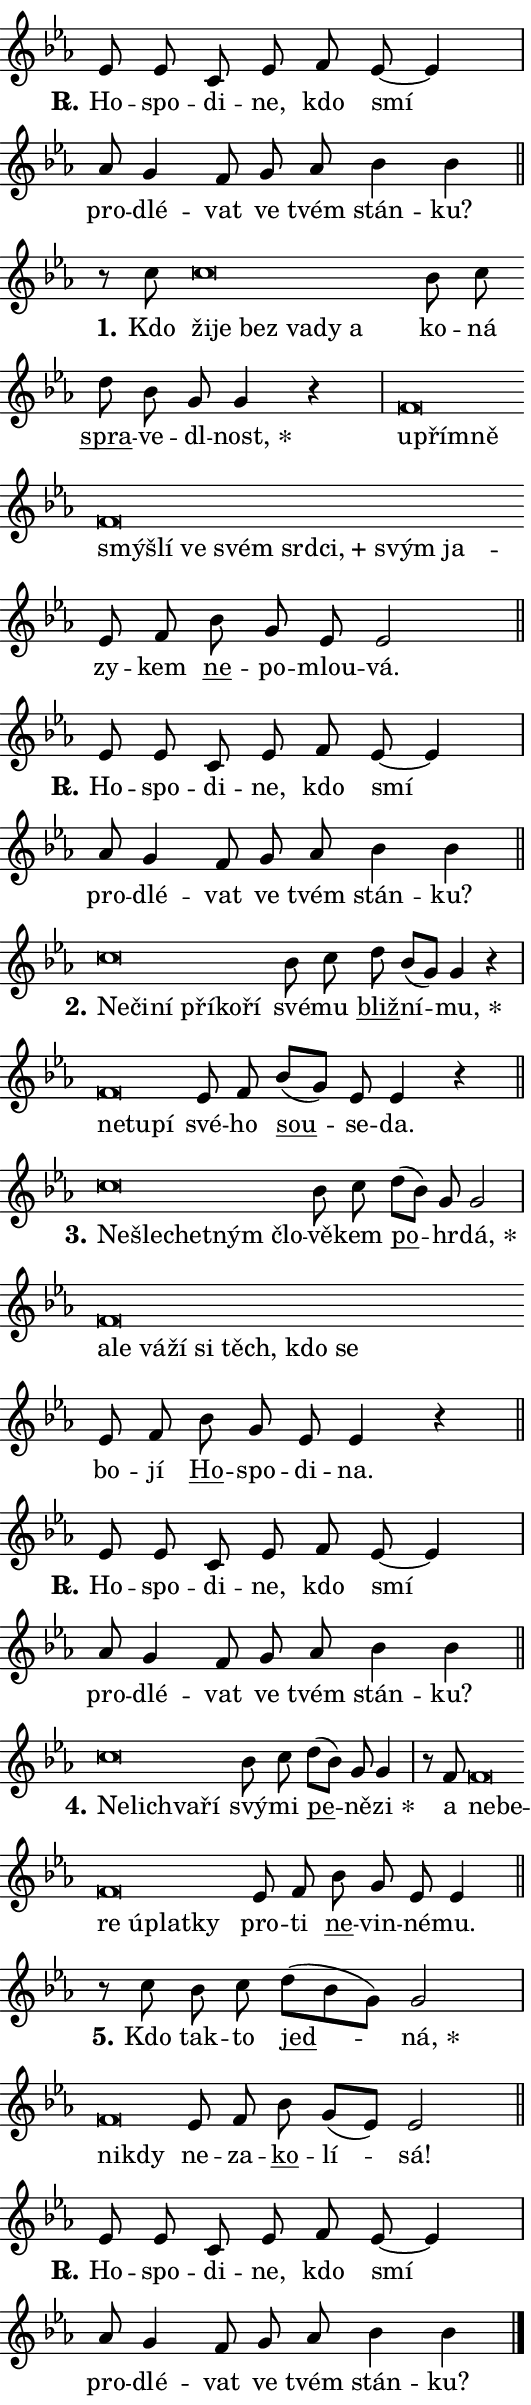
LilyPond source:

\version "2.24.0"
\header { tagline = "" }
\paper {
  indent = 0\cm
  top-margin = 0\cm
  right-margin = 0.13\cm % to fit lyric hyphens
  bottom-margin = 0\cm
  left-margin = 0\cm
  paper-width = 9\cm
  page-breaking = #ly:one-page-breaking
  system-system-spacing.basic-distance = #11
  score-system-spacing.basic-distance = #11
  ragged-last = ##f
}


%% Author: Thomas Morley
%% https://lists.gnu.org/archive/html/lilypond-user/2020-05/msg00002.html
#(define (line-position grob)
"Returns position of @var[grob} in current system:
   @code{'start}, if at first time-step
   @code{'end}, if at last time-step
   @code{'middle} otherwise
"
  (let* ((col (ly:item-get-column grob))
         (ln (ly:grob-object col 'left-neighbor))
         (rn (ly:grob-object col 'right-neighbor))
         (col-to-check-left (if (ly:grob? ln) ln col))
         (col-to-check-right (if (ly:grob? rn) rn col))
         (break-dir-left
           (and
             (ly:grob-property col-to-check-left 'non-musical #f)
             (ly:item-break-dir col-to-check-left)))
         (break-dir-right
           (and
             (ly:grob-property col-to-check-right 'non-musical #f)
             (ly:item-break-dir col-to-check-right))))
        (cond ((eqv? 1 break-dir-left) 'start)
              ((eqv? -1 break-dir-right) 'end)
              (else 'middle))))

#(define (tranparent-at-line-position vctor)
  (lambda (grob)
  "Relying on @code{line-position} select the relevant enry from @var{vctor}.
Used to determine transparency,"
    (case (line-position grob)
      ((end) (not (vector-ref vctor 0)))
      ((middle) (not (vector-ref vctor 1)))
      ((start) (not (vector-ref vctor 2))))))

noteHeadBreakVisibility =
#(define-music-function (break-visibility)(vector?)
"Makes @code{NoteHead}s transparent relying on @var{break-visibility}"
#{
  \override NoteHead.transparent =
    #(tranparent-at-line-position break-visibility)
#})

#(define delete-ledgers-for-transparent-note-heads
  (lambda (grob)
    "Reads whether a @code{NoteHead} is transparent.
If so this @code{NoteHead} is removed from @code{'note-heads} from
@var{grob}, which is supposed to be @code{LedgerLineSpanner}.
As a result ledgers are not printed for this @code{NoteHead}"
    (let* ((nhds-array (ly:grob-object grob 'note-heads))
           (nhds-list
             (if (ly:grob-array? nhds-array)
                 (ly:grob-array->list nhds-array)
                 '()))
           ;; Relies on the transparent-property being done before
           ;; Staff.LedgerLineSpanner.after-line-breaking is executed.
           ;; This is fragile ...
           (to-keep
             (remove
               (lambda (nhd)
                 (ly:grob-property nhd 'transparent #f))
               nhds-list)))
      ;; TODO find a better method to iterate over grob-arrays, similiar
      ;; to filter/remove etc for lists
      ;; For now rebuilt from scratch
      (set! (ly:grob-object grob 'note-heads)  '())
      (for-each
        (lambda (nhd)
          (ly:pointer-group-interface::add-grob grob 'note-heads nhd))
        to-keep))))

squashNotes = {
  \override NoteHead.X-extent = #'(-0.2 . 0.2)
  \override NoteHead.Y-extent = #'(-0.75 . 0)
  \override NoteHead.stencil =
    #(lambda (grob)
       (let ((pos (ly:grob-property grob 'staff-position)))
         (begin
           (if (< pos -7) (display "ERROR: Lower brevis then expected\n") (display ""))
           (if (<= pos -6) ly:text-interface::print ly:note-head::print))))
}
unSquashNotes = {
  \revert NoteHead.X-extent
  \revert NoteHead.Y-extent
  \revert NoteHead.stencil
}

hideNotes = \noteHeadBreakVisibility #begin-of-line-visible
unHideNotes = \noteHeadBreakVisibility #all-visible

% work-around for resetting accidentals
% https://lilypond.org/doc/v2.23/Documentation/notation/displaying-rhythms#unmetered-music
cadenzaMeasure = {
  \cadenzaOff
  \partial 1024 s1024
  \cadenzaOn
}

#(define-markup-command (accent layout props text) (markup?)
  "Underline accented syllable"
  (interpret-markup layout props
    #{\markup \override #'(offset . 4.3) \underline { #text }#}))

responsum = \markup \concat {
  "R" \hspace #-1.05 \path #0.1 #'((moveto 0 0.07) (lineto 0.9 0.8)) \hspace #0.05 "."
}

spaceSize = #0.6828661417322834 % exact space size for TeX Gyre Schola

\layout {
  \context {
    \Staff
    \remove "Time_signature_engraver"
    \override LedgerLineSpanner.after-line-breaking = #delete-ledgers-for-transparent-note-heads
  }
  \context {
    \Lyrics {
      \override LyricSpace.minimum-distance = \spaceSize
      \override LyricText.font-name = #"TeX Gyre Schola"
      \override LyricText.font-size = 1
      \override StanzaNumber.font-name = #"TeX Gyre Schola Bold"
      \override StanzaNumber.font-size = 1
    }
  }
  \context {
    \Score 
    \override NoteHead.text =
      #(lambda (grob) 
        (let ((pos (ly:grob-property grob 'staff-position)))
          #{\markup {
            \combine
              \halign #-0.55 \raise #(if (= pos -6) 0 0.5) \override #'(thickness . 2) \draw-line #'(3.2 . 0)
              \musicglyph "noteheads.sM1"
          }#}))
  }
}

% magnetic-lyrics.ily
%
%   written by
%     Jean Abou Samra <jean@abou-samra.fr>
%     Werner Lemberg <wl@gnu.org>
%
%   adapted by
%     Jiri Hon <jiri.hon@gmail.com>
%
% Version 2022-Apr-15

% https://www.mail-archive.com/lilypond-user@gnu.org/msg149350.html

#(define (Left_hyphen_pointer_engraver context)
   "Collect syllable-hyphen-syllable occurrences in lyrics and store
them in properties.  This engraver only looks to the left.  For
example, if the lyrics input is @code{foo -- bar}, it does the
following.

@itemize @bullet
@item
Set the @code{text} property of the @code{LyricHyphen} grob between
@q{foo} and @q{bar} to @code{foo}.

@item
Set the @code{left-hyphen} property of the @code{LyricText} grob with
text @q{foo} to the @code{LyricHyphen} grob between @q{foo} and
@q{bar}.
@end itemize

Use this auxiliary engraver in combination with the
@code{lyric-@/text::@/apply-@/magnetic-@/offset!} hook."
   (let ((hyphen #f)
         (text #f))
     (make-engraver
      (acknowledgers
       ((lyric-syllable-interface engraver grob source-engraver)
        (set! text grob)))
      (end-acknowledgers
       ((lyric-hyphen-interface engraver grob source-engraver)
        ;(when (not (grob::has-interface grob 'lyric-space-interface))
          (set! hyphen grob)));)
      ((stop-translation-timestep engraver)
       (when (and text hyphen)
         (ly:grob-set-object! text 'left-hyphen hyphen))
       (set! text #f)
       (set! hyphen #f)))))

#(define (lyric-text::apply-magnetic-offset! grob)
   "If the space between two syllables is less than the value in
property @code{LyricText@/.details@/.squash-threshold}, move the right
syllable to the left so that it gets concatenated with the left
syllable.

Use this function as a hook for
@code{LyricText@/.after-@/line-@/breaking} if the
@code{Left_@/hyphen_@/pointer_@/engraver} is active."
   (let ((hyphen (ly:grob-object grob 'left-hyphen #f)))
     (when hyphen
       (let ((left-text (ly:spanner-bound hyphen LEFT)))
         (when (grob::has-interface left-text 'lyric-syllable-interface)
           (let* ((common (ly:grob-common-refpoint grob left-text X))
                  (this-x-ext (ly:grob-extent grob common X))
                  (left-x-ext
                   (begin
                     ;; Trigger magnetism for left-text.
                     (ly:grob-property left-text 'after-line-breaking)
                     (ly:grob-extent left-text common X)))
                  ;; `delta` is the gap width between two syllables.
                  (delta (- (interval-start this-x-ext)
                            (interval-end left-x-ext)))
                  (details (ly:grob-property grob 'details))
                  (threshold (assoc-get 'squash-threshold details 0.2)))
             (when (< delta threshold)
               (let* (;; We have to manipulate the input text so that
                      ;; ligatures crossing syllable boundaries are not
                      ;; disabled.  For languages based on the Latin
                      ;; script this is essentially a beautification.
                      ;; However, for non-Western scripts it can be a
                      ;; necessity.
                      (lt (ly:grob-property left-text 'text))
                      (rt (ly:grob-property grob 'text))
                      (is-space (grob::has-interface hyphen 'lyric-space-interface))
                      (space (if is-space " " ""))
                      (extra-delta (if is-space spaceSize 0))
                      ;; Append new syllable.
                      (ltrt-space (if (and (string? lt) (string? rt))
                                (string-append lt space rt)
                                (make-concat-markup (list lt space rt))))
                      ;; Right-align `ltrt` to the right side.
                      (ltrt-space-markup (grob-interpret-markup
                               grob
                               (make-translate-markup
                                (cons (interval-length this-x-ext) 0)
                                (make-right-align-markup ltrt-space)))))
                 (begin
                   ;; Don't print `left-text`.
                   (ly:grob-set-property! left-text 'stencil #f)
                   ;; Set text and stencil (which holds all collected
                   ;; syllables so far) and shift it to the left.
                   (ly:grob-set-property! grob 'text ltrt-space)
                   (ly:grob-set-property! grob 'stencil ltrt-space-markup)
                   (ly:grob-translate-axis! grob (- (- delta extra-delta)) X))))))))))


#(define (lyric-hyphen::displace-bounds-first grob)
   ;; Make very sure this callback isn't triggered too early.
   (let ((left (ly:spanner-bound grob LEFT))
         (right (ly:spanner-bound grob RIGHT)))
     (ly:grob-property left 'after-line-breaking)
     (ly:grob-property right 'after-line-breaking)
     (ly:lyric-hyphen::print grob)))

squashThreshold = #0.4

\layout {
  \context {
    \Lyrics
    \consists #Left_hyphen_pointer_engraver
    \override LyricText.after-line-breaking =
      #lyric-text::apply-magnetic-offset!
    \override LyricHyphen.stencil = #lyric-hyphen::displace-bounds-first
    \override LyricText.details.squash-threshold = \squashThreshold
    \override LyricHyphen.minimum-distance = 0
    \override LyricHyphen.minimum-length = \squashThreshold
  }
}

squashText = \override LyricText.details.squash-threshold = 9999
unSquashText = \override LyricText.details.squash-threshold = \squashThreshold

leftText = \override LyricText.self-alignment-X = #LEFT
unLeftText = \revert LyricText.self-alignment-X

starOffset = #(lambda (grob) 
                (let ((x_offset (ly:self-alignment-interface::aligned-on-x-parent grob)))
                  (if (= x_offset 0) 0 (+ x_offset 1.2))))

star = #(define-music-function (syllable)(string?)
"Append star separator at the end of a syllable"
#{
  \once \override LyricText.X-offset = #starOffset
  \lyricmode { \markup {
    #syllable
    \override #'((font-name . "TeX Gyre Schola Bold")) \hspace #0.2 \lower #0.65 \larger "*"
  } }
#})

starAccent = #(define-music-function (syllable)(string?)
"Append star separator at the end of a syllable and make accent"
#{
  \once \override LyricText.X-offset = #starOffset
  \lyricmode { \markup {
    \accent #syllable
    \override #'((font-name . "TeX Gyre Schola Bold")) \hspace #0.2 \lower #0.65 \larger "*"
  } }
#})

breath = #(define-music-function (syllable)(string?)
"Append breathing indicator at the end of a syllable"
#{
  \lyricmode { \markup { #syllable "+" } }
#})

optionalBreath = #(define-music-function (syllable)(string?)
"Append optional breathing indicator at the end of a syllable"
#{
  \lyricmode { \markup { #syllable "(+)" } }
#})


\score {
    <<
        \new Voice = "melody" { \cadenzaOn \key es \major \relative { es'8 es c es f es~ es4 \cadenzaMeasure \bar "|" as8 g4 f8 g as bes4 bes \cadenzaMeasure \bar "||" \break } }
        \new Lyrics \lyricsto "melody" { \lyricmode { \set stanza = \responsum
Ho -- spo -- di -- ne, kdo smí pro -- dlé -- vat ve tvém stán -- ku? } }
    >>
    \layout {}
}

\score {
    <<
        \new Voice = "melody" { \cadenzaOn \key es \major \relative { r8 c''8 \squashNotes c\breve*1/16 \hideNotes \breve*1/16 \bar "" \breve*1/16 \bar "" \breve*1/16 \bar "" \breve*1/16 \breve*1/16 \bar "" \unHideNotes \unSquashNotes bes8 c \bar "" d bes g g4 r \cadenzaMeasure \bar "|" \squashNotes f\breve*1/16 \hideNotes \breve*1/16 \bar "" \breve*1/16 \bar "" \breve*1/16 \bar "" \breve*1/16 \bar "" \breve*1/16 \bar "" \breve*1/16 \bar "" \breve*1/16 \bar "" \breve*1/16 \bar "" \breve*1/16 \breve*1/16 \bar "" \unHideNotes \unSquashNotes es8 f \bar "" bes g es es2 \cadenzaMeasure \bar "||" \break } }
        \new Lyrics \lyricsto "melody" { \lyricmode { \set stanza = "1."
Kdo \leftText ži -- \squashText je bez va -- dy a \unLeftText \unSquashText ko -- ná \markup \accent spra -- ve -- dl -- \star nost, \leftText u -- \squashText přím -- ně smý -- šlí ve svém srd -- \breath "ci," svým ja -- \unLeftText \unSquashText zy -- kem \markup \accent ne -- po -- mlou -- vá. } }
    >>
    \layout {}
}

\score {
    <<
        \new Voice = "melody" { \cadenzaOn \key es \major \relative { es'8 es c es f es~ es4 \cadenzaMeasure \bar "|" as8 g4 f8 g as bes4 bes \cadenzaMeasure \bar "||" \break } }
        \new Lyrics \lyricsto "melody" { \lyricmode { \set stanza = \responsum
Ho -- spo -- di -- ne, kdo smí pro -- dlé -- vat ve tvém stán -- ku? } }
    >>
    \layout {}
}

\score {
    <<
        \new Voice = "melody" { \cadenzaOn \key es \major \relative { \squashNotes c''\breve*1/16 \hideNotes \breve*1/16 \bar "" \breve*1/16 \bar "" \breve*1/16 \bar "" \breve*1/16 \breve*1/16 \bar "" \unHideNotes \unSquashNotes bes8 c \bar "" d bes[( g)] g4 r \cadenzaMeasure \bar "|" \squashNotes f\breve*1/16 \hideNotes \breve*1/16 \breve*1/16 \bar "" \unHideNotes \unSquashNotes es8 f \bar "" bes[( g)] es es4 r \cadenzaMeasure \bar "||" \break } }
        \new Lyrics \lyricsto "melody" { \lyricmode { \set stanza = "2."
\leftText Ne -- \squashText či -- ní pří -- ko -- ří \unLeftText \unSquashText své -- mu \markup \accent bliž -- ní -- \star mu, \leftText ne -- \squashText tu -- pí \unLeftText \unSquashText své -- ho \markup \accent sou -- se -- da. } }
    >>
    \layout {}
}

\score {
    <<
        \new Voice = "melody" { \cadenzaOn \key es \major \relative { \squashNotes c''\breve*1/16 \hideNotes \breve*1/16 \bar "" \breve*1/16 \bar "" \breve*1/16 \breve*1/16 \bar "" \unHideNotes \unSquashNotes bes8 c \bar "" d[( bes)] g g2 \cadenzaMeasure \bar "|" \squashNotes f\breve*1/16 \hideNotes \breve*1/16 \bar "" \breve*1/16 \bar "" \breve*1/16 \bar "" \breve*1/16 \bar "" \breve*1/16 \bar "" \breve*1/16 \breve*1/16 \bar "" \unHideNotes \unSquashNotes es8 f \bar "" bes g es es4 r \cadenzaMeasure \bar "||" \break } }
        \new Lyrics \lyricsto "melody" { \lyricmode { \set stanza = "3."
\leftText Ne -- \squashText šle -- chet -- ným člo -- \unLeftText \unSquashText vě -- kem \markup \accent po -- hr -- \star dá, \leftText a -- \squashText le vá -- ží si těch, kdo se \unLeftText \unSquashText bo -- jí \markup \accent Ho -- spo -- di -- na. } }
    >>
    \layout {}
}

\score {
    <<
        \new Voice = "melody" { \cadenzaOn \key es \major \relative { es'8 es c es f es~ es4 \cadenzaMeasure \bar "|" as8 g4 f8 g as bes4 bes \cadenzaMeasure \bar "||" \break } }
        \new Lyrics \lyricsto "melody" { \lyricmode { \set stanza = \responsum
Ho -- spo -- di -- ne, kdo smí pro -- dlé -- vat ve tvém stán -- ku? } }
    >>
    \layout {}
}

\score {
    <<
        \new Voice = "melody" { \cadenzaOn \key es \major \relative { \squashNotes c''\breve*1/16 \hideNotes \breve*1/16 \breve*1/16 \bar "" \unHideNotes \unSquashNotes bes8 c \bar "" d[( bes)] g g4 \cadenzaMeasure \bar "|" r8 f8 \squashNotes f\breve*1/16 \hideNotes \breve*1/16 \bar "" \breve*1/16 \bar "" \breve*1/16 \bar "" \breve*1/16 \breve*1/16 \bar "" \unHideNotes \unSquashNotes es8 f \bar "" bes g es es4 \cadenzaMeasure \bar "||" \break } }
        \new Lyrics \lyricsto "melody" { \lyricmode { \set stanza = "4."
\leftText Ne -- \squashText lichva -- ří \unLeftText \unSquashText svý -- mi \markup \accent pe -- ně -- \star zi a \leftText ne -- \squashText be -- re ú -- plat -- ky \unLeftText \unSquashText pro -- ti \markup \accent ne -- vin -- né -- mu. } }
    >>
    \layout {}
}

\score {
    <<
        \new Voice = "melody" { \cadenzaOn \key es \major \relative { r8 c''8 bes8 c \bar "" d[( bes g)] g2 \cadenzaMeasure \bar "|" \squashNotes f\breve*1/16 \hideNotes \breve*1/16 \bar "" \unHideNotes \unSquashNotes es8 f \bar "" bes g[( es)] es2 \cadenzaMeasure \bar "||" \break } }
        \new Lyrics \lyricsto "melody" { \lyricmode { \set stanza = "5."
Kdo tak -- to \markup \accent jed -- \star ná, \leftText ni -- \squashText kdy \unLeftText \unSquashText ne -- za -- \markup \accent ko -- lí -- sá! } }
    >>
    \layout {}
}

\score {
    <<
        \new Voice = "melody" { \cadenzaOn \key es \major \relative { es'8 es c es f es~ es4 \cadenzaMeasure \bar "|" as8 g4 f8 g as bes4 bes \cadenzaMeasure \bar "||" \break } \bar "|." }
        \new Lyrics \lyricsto "melody" { \lyricmode { \set stanza = \responsum
Ho -- spo -- di -- ne, kdo smí pro -- dlé -- vat ve tvém stán -- ku? } }
    >>
    \layout {}
}
